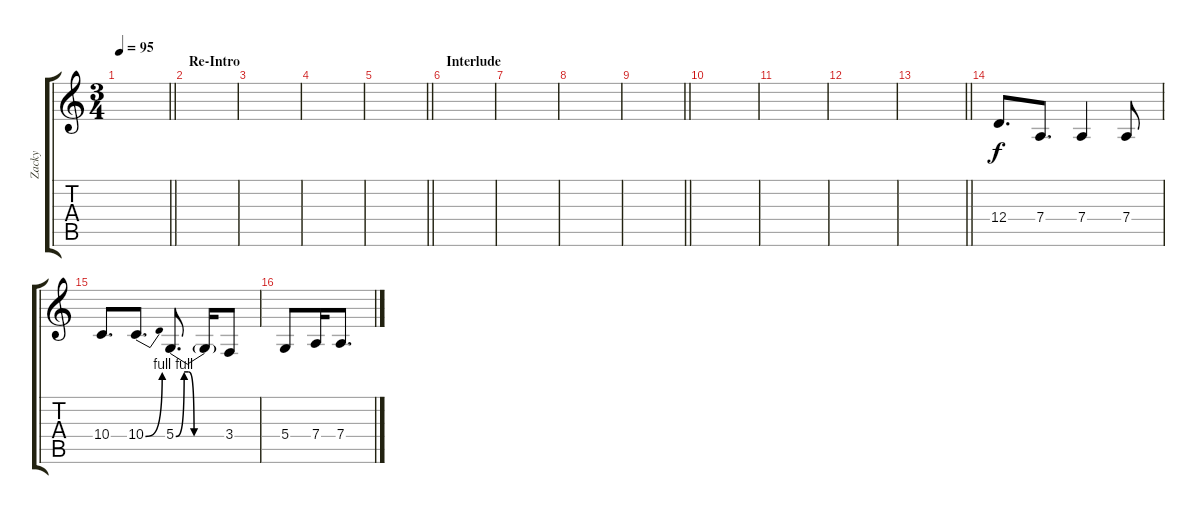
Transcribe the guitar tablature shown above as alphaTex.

\track ("Zacky" "Zacky") {instrument clarinet}
\staff {score tabs}
\tuning (E4 B3 G3 D3 A2 D2) {hide}
\ts (3 4)
\tempo 95
\clef g2
\barLineRight lightlight
\ks c
|
\section ("" "Re-Intro")
|
|
|
\barLineRight lightlight
|
\section ("" "Interlude")
|
|
|
\barLineRight lightlight
|
|
|
|
\barLineRight lightlight
|
12.4.8{d balance 7} 7.4.8{d} 7.4.4 7.4.8 |
10.4.8{d} 10.4{be (bend 0 0 60 4)}.8{d} 5.4{be (custom 0 0 10 4 15 4 22 0 30 0 45 0 60 0)}.8{d} 5.4{t}.16 3.4.8 |
5.4.8 7.4.16 7.4.8{d}
